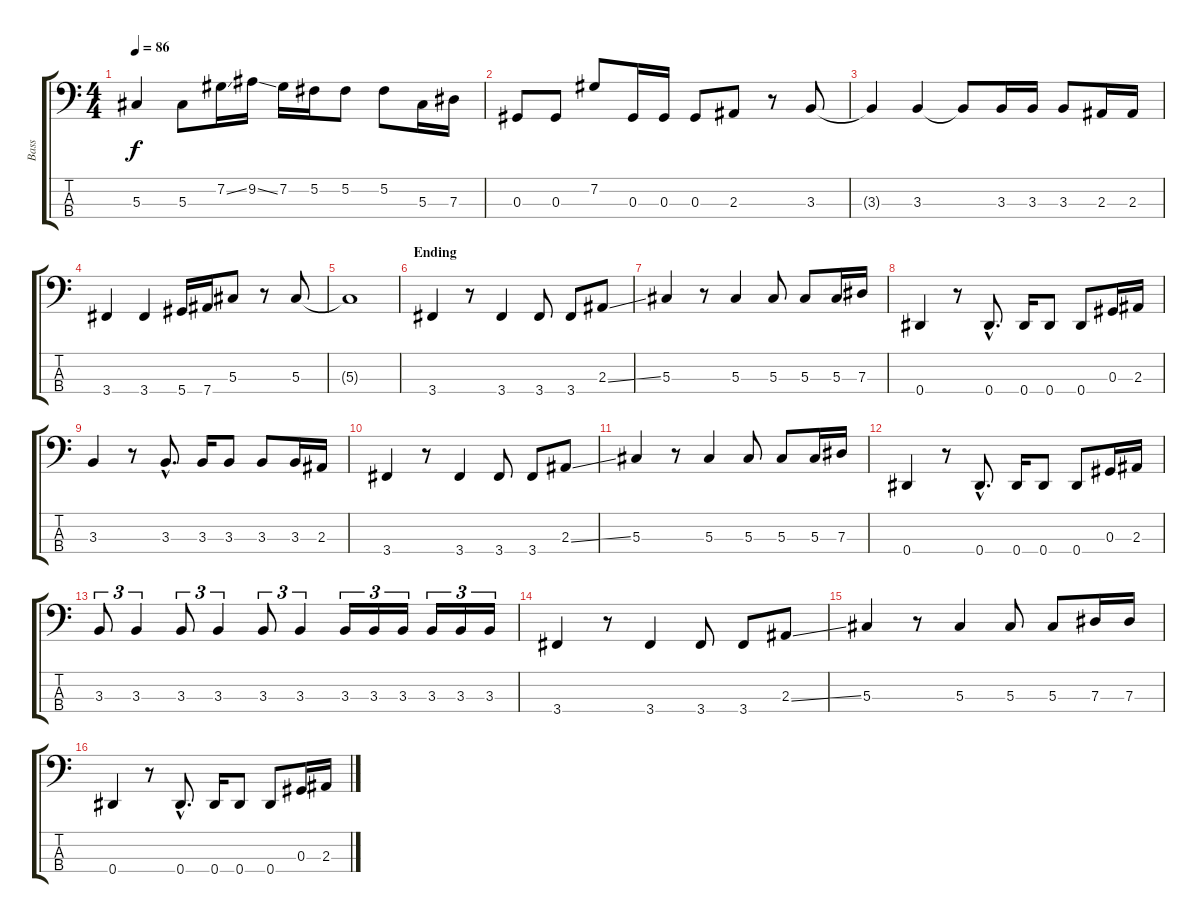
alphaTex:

\track ("Bass" "Bass") {instrument electricbasspick}
\staff {score tabs}
\tuning (Gb2 Db2 Ab1 Eb1) {hide}
\ts (4 4)
\tempo 86
\clef f4
\ks c
5.3{t}.4{dy f} 5.3.8 7.2{ss}.16 9.2{ss}.16 7.2.16 5.2.16 5.2.8 5.2.8 5.3.16 7.3.16 |
0.3.8 0.3.8 7.2.8 0.3.16 0.3.16 0.3.8 2.3.8 r.8 3.3.8 |
3.3{t}.4 3.3.4 3.3{t}.8 3.3.16 3.3.16 3.3.8 2.3.16 2.3.16 |
3.4.4 3.4.4 5.4.16 7.4.16 5.3.8 r.8 5.3.8 |
5.3{t}.1 |
\section ("" "Ending")
3.4.4 r.8 3.4.4 3.4.8 3.4.8 2.3{ss}.8 |
5.3.4 r.8 5.3.4 5.3.8 5.3.8 5.3.16 7.3.16 |
0.4.4 r.8 0.4{hac}.8{d} 0.4.16 0.4.8 0.4.8 0.3.16 2.3.16 |
3.3.4 r.8 3.3{hac}.8{d} 3.3.16 3.3.8 3.3.8 3.3.16 2.3.16 |
3.4.4 r.8 3.4.4 3.4.8 3.4.8 2.3{ss}.8 |
5.3.4 r.8 5.3.4 5.3.8 5.3.8 5.3.16 7.3.16 |
0.4.4 r.8 0.4{hac}.8{d} 0.4.16 0.4.8 0.4.8 0.3.16 2.3.16 |
3.3.8{tu (3 2)} 3.3.4{tu (3 2)} 3.3.8{tu (3 2)} 3.3.4{tu (3 2)} 3.3.8{tu (3 2)} 3.3.4{tu (3 2)} 3.3.16{tu (3 2)} 3.3.16{tu (3 2)} 3.3.16{tu (3 2)} 3.3.16{tu (3 2)} 3.3.16{tu (3 2)} 3.3.16{tu (3 2)} |
3.4.4 r.8 3.4.4 3.4.8 3.4.8 2.3{ss}.8 |
5.3.4 r.8 5.3.4 5.3.8 5.3.8 7.3.16 7.3.16 |
0.4.4 r.8 0.4{hac}.8{d} 0.4.16 0.4.8 0.4.8 0.3.16 2.3.16
